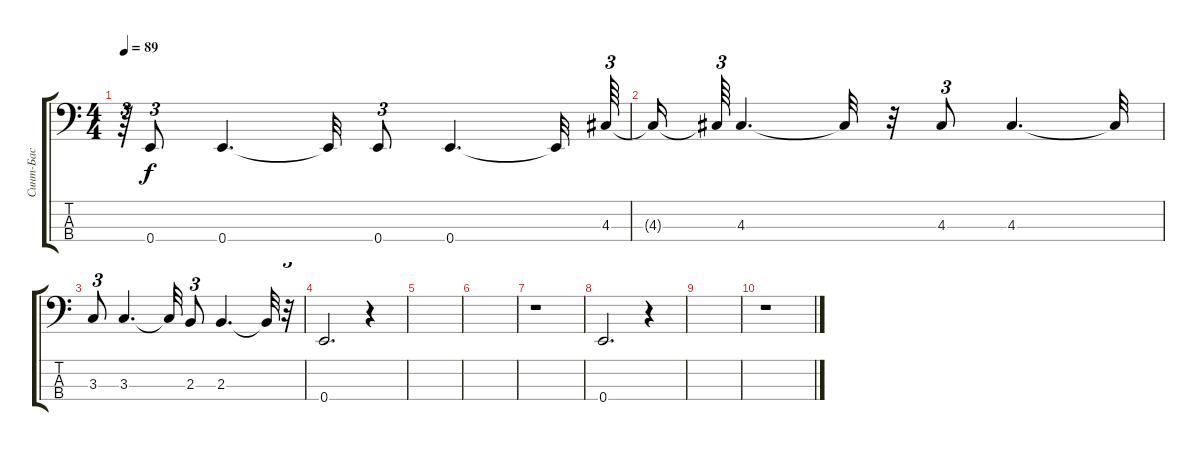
\track ("Синт-Бас" "Синт-Бас") {instrument synthbass1}
\staff {score tabs}
\tuning (G2 D2 A1 E1) {hide}
\ts (4 4)
\tempo 89
\clef f4
\ks c
r.64{tu (3 2) dy f} 0.4.8{tu (3 2)} 0.4.4{d} 0.4{t}.32 0.4.8{tu (3 2)} 0.4.4{d} 0.4{t}.32 4.3.64{tu (3 2)} |
4.3{t}.16 4.3{t}.64{tu (3 2)} 4.3.4{d} 4.3{t}.32 r.32 4.3.8{tu (3 2)} 4.3.4{d} 4.3{t}.32 |
3.3.8{tu (3 2)} 3.3.4{d} 3.3{t}.32 2.3.8{tu (3 2)} 2.3.4{d} 2.3{t}.32 r.32{tu (3 2)} |
0.4.2{d} r.4 |
|
|
r.1 |
0.4.2{d} r.4 |
|
r.1
